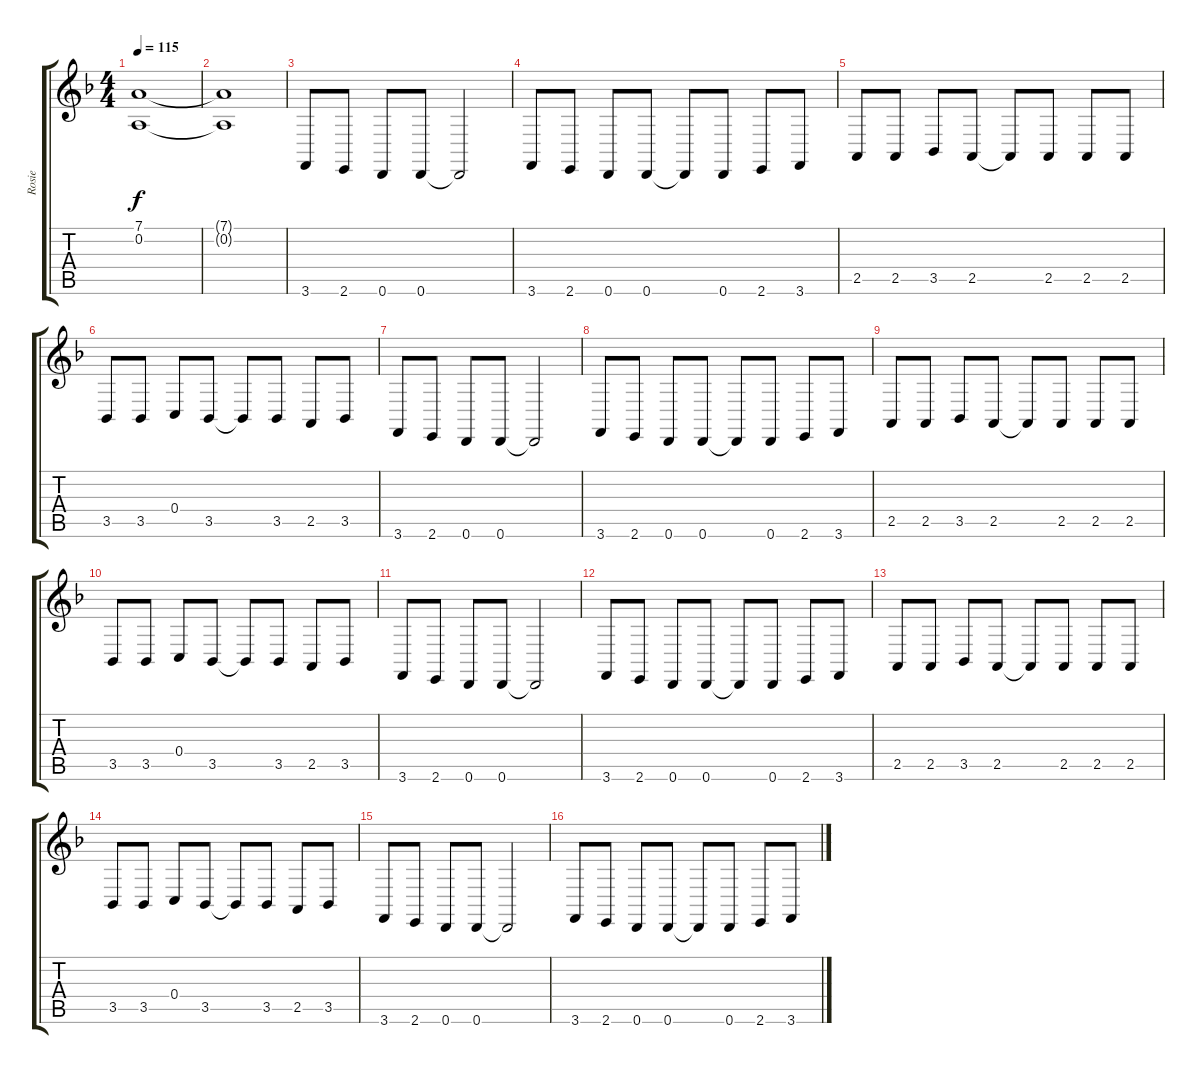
\track ("Rosie" "Rosie") {instrument choiraahs}
\staff {score tabs}
\tuning (D4 A3 F3 C3 G2 D2) {hide}
\ts (4 4)
\tempo 115
\clef g2
\ks dminor
(7.1 0.2).1{dy f} |
(7.1{t} 0.2{t}).1 |
3.6.8 2.6.8 0.6.8 0.6.8 0.6{t}.2 |
3.6.8 2.6.8 0.6.8 0.6.8 0.6{t}.8 0.6.8 2.6.8 3.6.8 |
2.5.8 2.5.8 3.5.8 2.5.8 2.5{t}.8 2.5.8 2.5.8 2.5.8 |
3.5.8 3.5.8 0.4.8 3.5.8 3.5{t}.8 3.5.8 2.5.8 3.5.8 |
3.6.8 2.6.8 0.6.8 0.6.8 0.6{t}.2 |
3.6.8 2.6.8 0.6.8 0.6.8 0.6{t}.8 0.6.8 2.6.8 3.6.8 |
2.5.8 2.5.8 3.5.8 2.5.8 2.5{t}.8 2.5.8 2.5.8 2.5.8 |
3.5.8 3.5.8 0.4.8 3.5.8 3.5{t}.8 3.5.8 2.5.8 3.5.8 |
3.6.8 2.6.8 0.6.8 0.6.8 0.6{t}.2 |
3.6.8 2.6.8 0.6.8 0.6.8 0.6{t}.8 0.6.8 2.6.8 3.6.8 |
2.5.8 2.5.8 3.5.8 2.5.8 2.5{t}.8 2.5.8 2.5.8 2.5.8 |
3.5.8 3.5.8 0.4.8 3.5.8 3.5{t}.8 3.5.8 2.5.8 3.5.8 |
3.6.8 2.6.8 0.6.8 0.6.8 0.6{t}.2 |
3.6.8 2.6.8 0.6.8 0.6.8 0.6{t}.8 0.6.8 2.6.8 3.6.8
